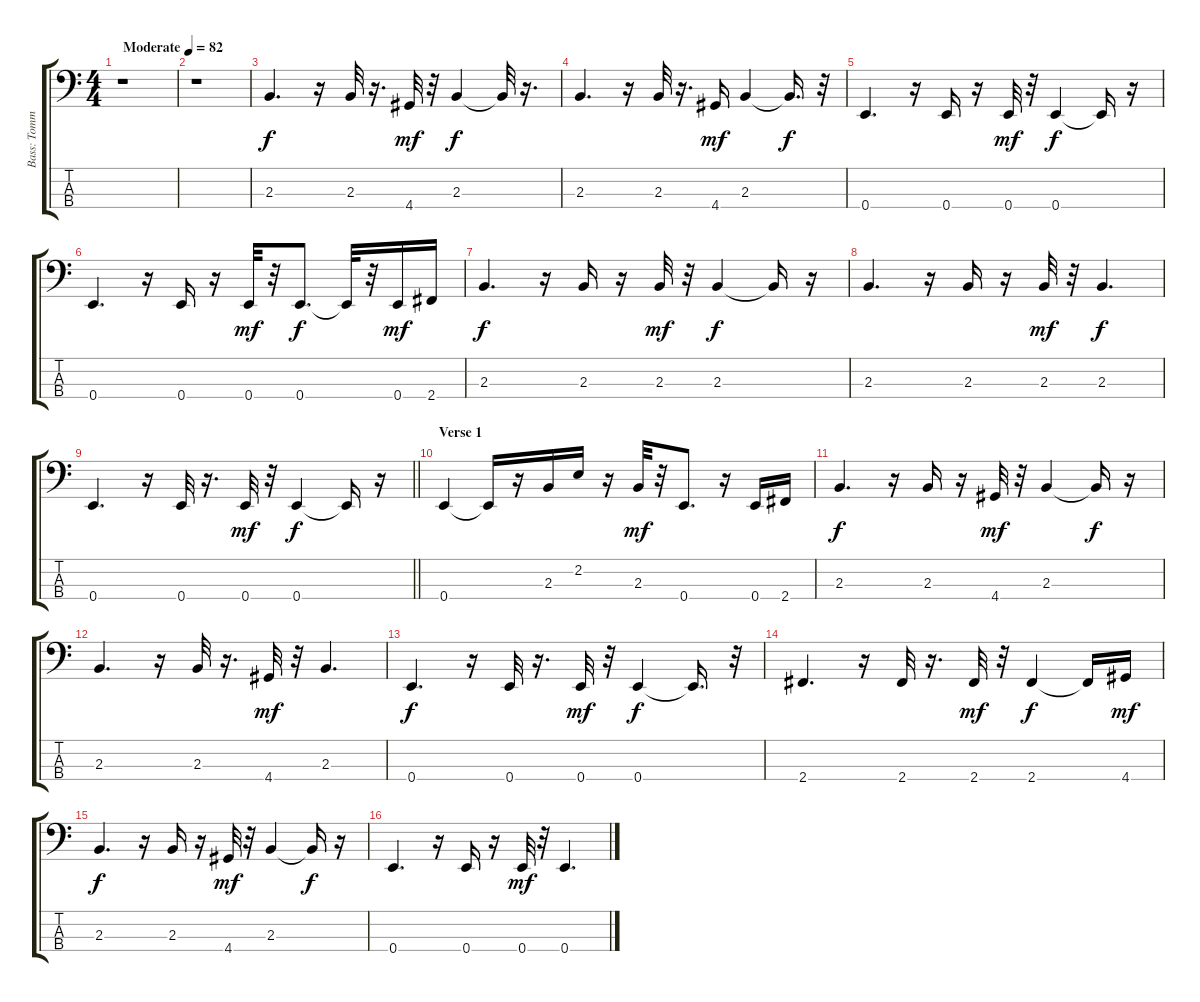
\track ("Bass: Tommy Cassemar" "Bass: Tomm") {instrument electricbassfinger}
\staff {score tabs}
\tuning (G2 D2 A1 E1) {hide}
\ts (4 4)
\tempo (82 "Moderate")
\clef f4
\ks c
r.1{dy f instrument electricbassfinger} |
r.1 |
2.3.4{d} r.16 2.3.32 r.16{d} 4.4.32{dy mf} r.32 2.3.4{dy f} 2.3{t}.32 r.16{d} |
2.3.4{d} r.16 2.3.32 r.16{d} 4.4.16{dy mf} 2.3.4 2.3{t}.16{d dy f} r.32 |
0.4.4{d} r.16 0.4.16 r.16 0.4.32{dy mf} r.32 0.4.4{dy f} 0.4{t}.16 r.16 |
0.4.4{d} r.16 0.4.16 r.16 0.4.32{dy mf} r.32 0.4.8{d dy f} 0.4{t}.32 r.32 0.4.16{dy mf} 2.4.16 |
2.3.4{d dy f} r.16 2.3.16 r.16 2.3.32{dy mf} r.32 2.3.4{dy f} 2.3{t}.16 r.16 |
2.3.4{d} r.16 2.3.16 r.16 2.3.32{dy mf} r.32 2.3.4{d dy f} |
\barLineRight lightlight
0.4.4{d} r.16 0.4.32 r.16{d} 0.4.32{dy mf} r.32 0.4.4{dy f} 0.4{t}.16 r.16 |
\section ("" "Verse 1")
0.4.4 0.4{t}.16 r.16 2.3.16 2.2.16 r.16 2.3.32{dy mf} r.32 0.4.8{d} r.16 0.4.16 2.4.16 |
2.3.4{d dy f} r.16 2.3.16 r.16 4.4.32{dy mf} r.32 2.3.4 2.3{t}.16{dy f} r.16 |
2.3.4{d} r.16 2.3.32 r.16{d} 4.4.32{dy mf} r.32 2.3.4{d} |
0.4.4{d dy f} r.16 0.4.32 r.16{d} 0.4.32{dy mf} r.32 0.4.4{dy f} 0.4{t}.16{d} r.32 |
2.4.4{d} r.16 2.4.32 r.16{d} 2.4.32{dy mf} r.32 2.4.4{dy f} 2.4{t}.16 4.4.16{dy mf} |
2.3.4{d dy f} r.16 2.3.16 r.16 4.4.32{dy mf} r.32 2.3.4 2.3{t}.16{dy f} r.16 |
0.4.4{d} r.16 0.4.16 r.16 0.4.32{dy mf} r.32 0.4.4{d}
